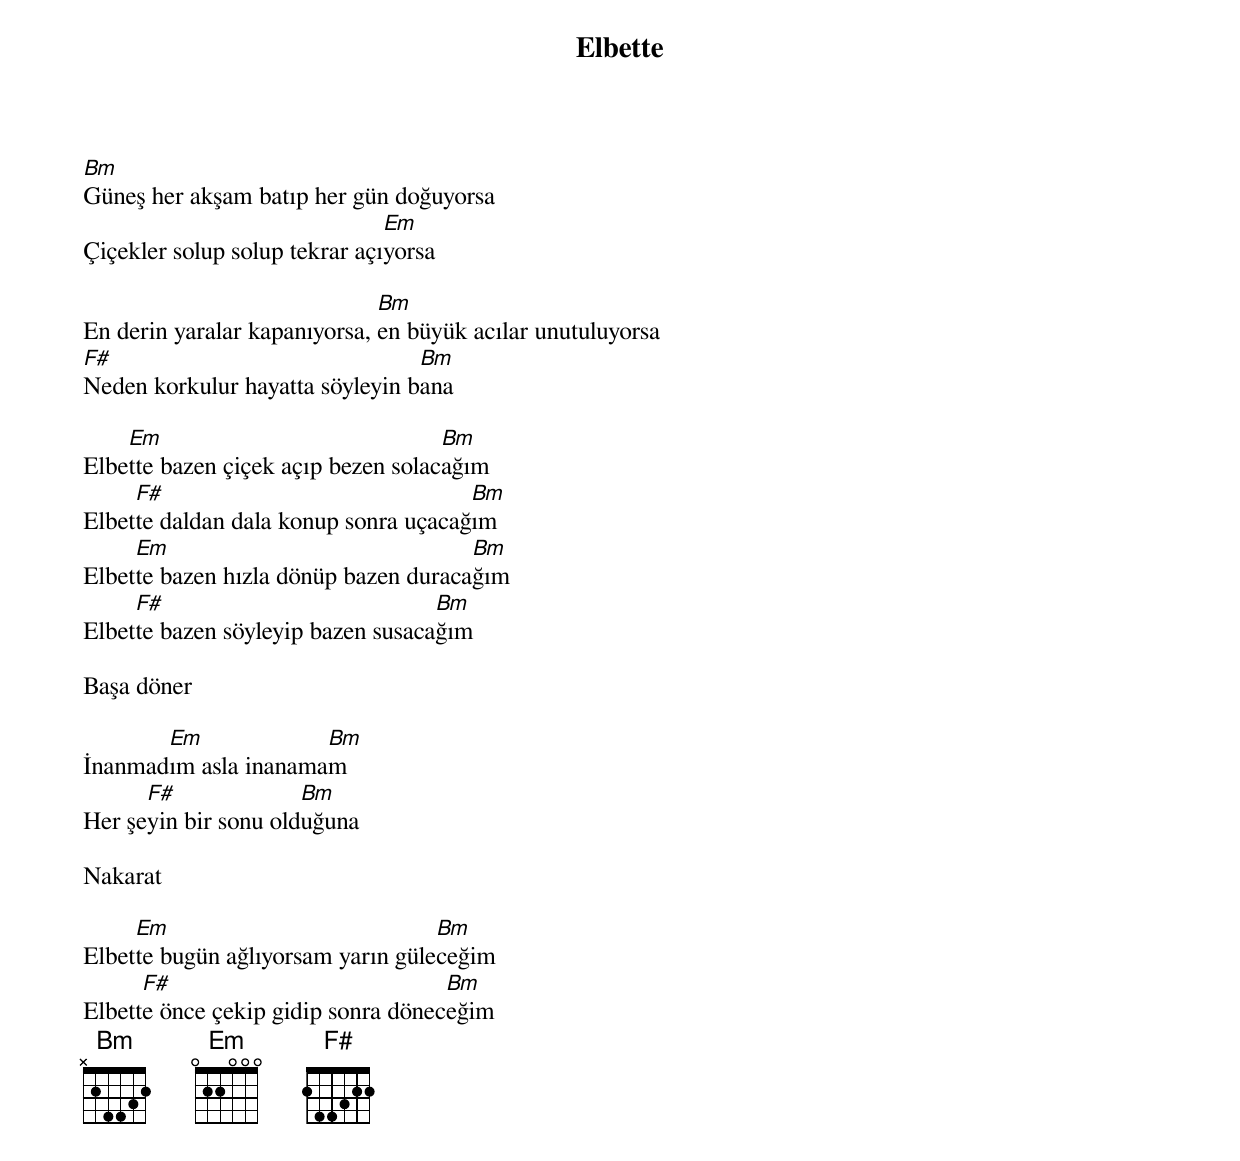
{title: Elbette}
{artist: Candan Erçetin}

Bm
Güneş her akşam batıp her gün doğuyorsa
                               Em
Çiçekler solup solup tekrar açıyorsa

                              Bm
En derin yaralar kapanıyorsa, en büyük acılar unutuluyorsa
F#                               Bm
Neden korkulur hayatta söyleyin bana

    Em                              Bm
Elbette bazen çiçek açıp bezen solacağım
     F#                               Bm
Elbette daldan dala konup sonra uçacağım
     Em                               Bm
Elbette bazen hızla dönüp bazen duracağım
     F#                            Bm
Elbette bazen söyleyip bazen susacağım

Başa döner

       Em             Bm
İnanmadım asla inanamam
      F#              Bm
Her şeyin bir sonu olduğuna

Nakarat

     Em                            Bm
Elbette bugün ağlıyorsam yarın güleceğim
      F#                            Bm
Elbette önce çekip gidip sonra döneceğim
